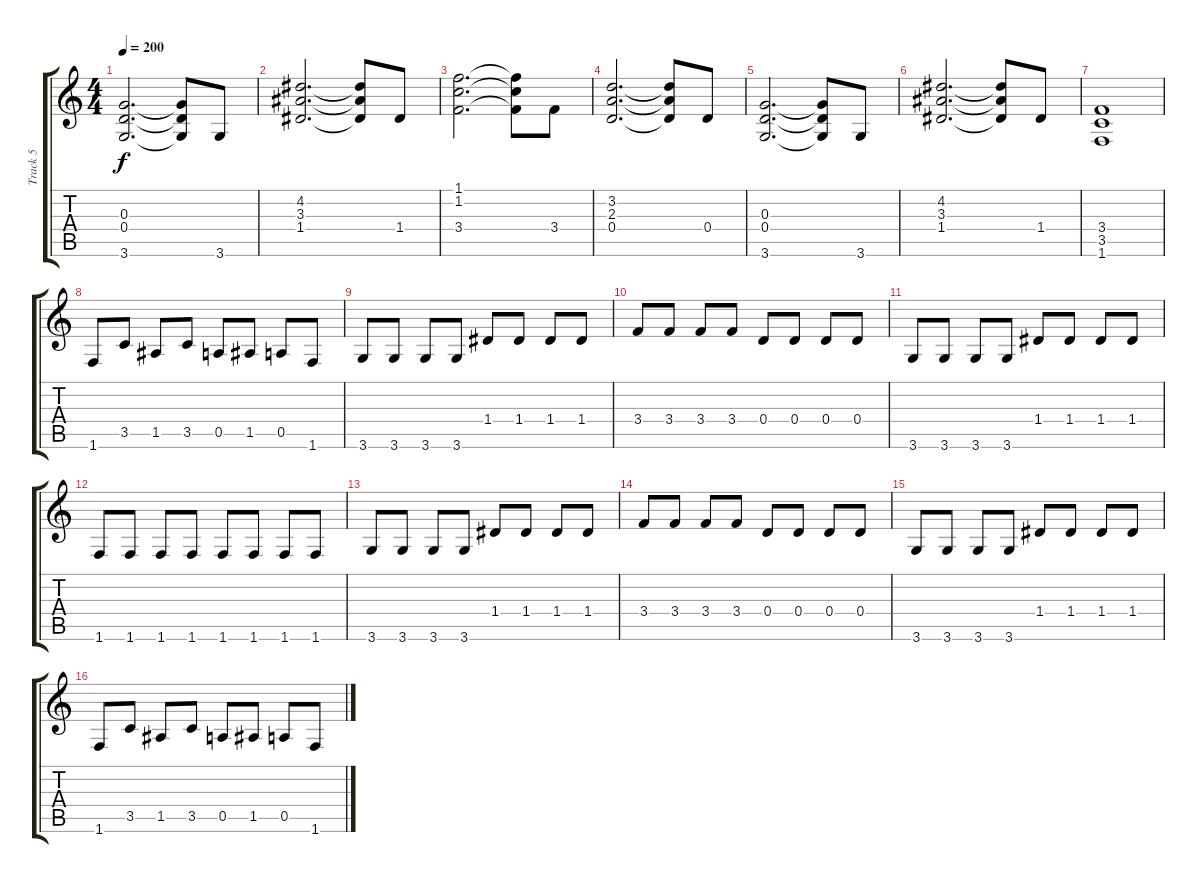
\track ("Track 5" "Track 5") {instrument distortionguitar}
\staff {score tabs}
\tuning (E4 B3 G3 D3 A2 E2) {hide}
\ts (4 4)
\tempo 200
\clef g2
\ks c
(0.3 0.4 3.6).2{d dy f} (0.3{t} 0.4{t} 3.6{t}).8 3.6.8 |
(4.2 3.3 1.4).2{d} (4.2{t} 3.3{t} 1.4{t}).8 1.4.8 |
(1.1 1.2 3.4).2{d} (1.1{t} 1.2{t} 3.4{t}).8 3.4.8 |
(3.2 2.3 0.4).2{d} (3.2{t} 2.3{t} 0.4{t}).8 0.4.8 |
(0.3 0.4 3.6).2{d} (0.3{t} 0.4{t} 3.6{t}).8 3.6.8 |
(4.2 3.3 1.4).2{d} (4.2{t} 3.3{t} 1.4{t}).8 1.4.8 |
(3.4 3.5 1.6).1 |
1.6.8 3.5.8 1.5.8 3.5.8 0.5.8 1.5.8 0.5.8 1.6.8 |
3.6.8 3.6.8 3.6.8 3.6.8 1.4.8 1.4.8 1.4.8 1.4.8 |
3.4.8 3.4.8 3.4.8 3.4.8 0.4.8 0.4.8 0.4.8 0.4.8 |
3.6.8 3.6.8 3.6.8 3.6.8 1.4.8 1.4.8 1.4.8 1.4.8 |
1.6.8 1.6.8 1.6.8 1.6.8 1.6.8 1.6.8 1.6.8 1.6.8 |
3.6.8 3.6.8 3.6.8 3.6.8 1.4.8 1.4.8 1.4.8 1.4.8 |
3.4.8 3.4.8 3.4.8 3.4.8 0.4.8 0.4.8 0.4.8 0.4.8 |
3.6.8 3.6.8 3.6.8 3.6.8 1.4.8 1.4.8 1.4.8 1.4.8 |
1.6.8 3.5.8 1.5.8 3.5.8 0.5.8 1.5.8 0.5.8 1.6.8
